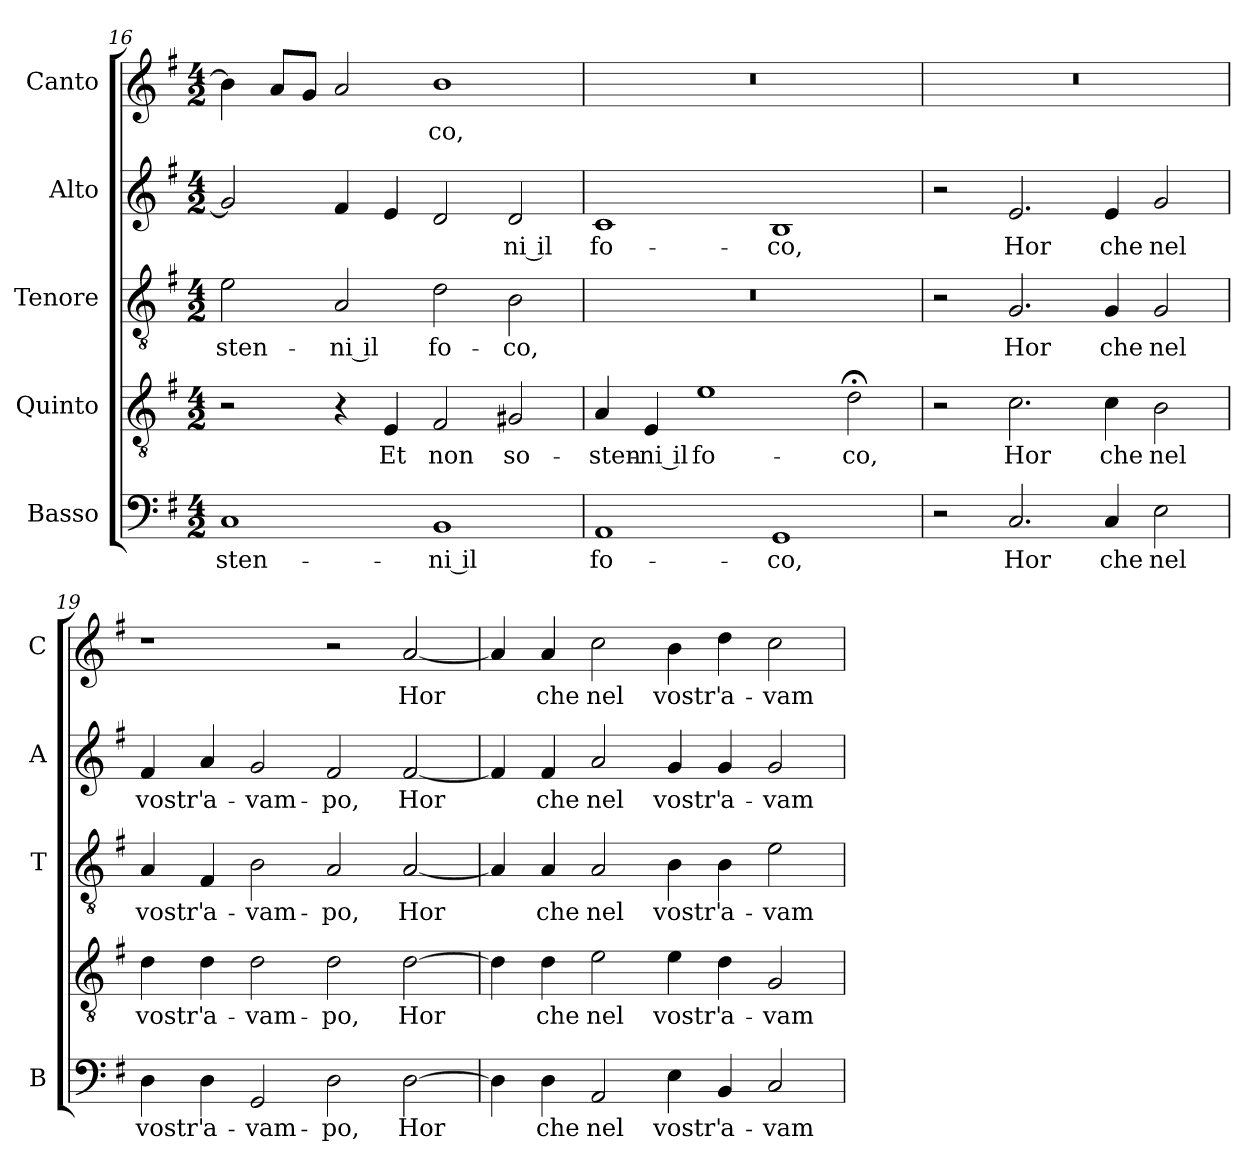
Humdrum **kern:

**kern	**text	**kern	**text	**kern	**text	**kern	**text	**kern	**text
*part5	*part5	*part4	*part4	*part3	*part3	*part2	*part2	*part1	*part1
*staff5	*staff5	*staff4	*staff4	*staff3	*staff3	*staff2	*staff2	*staff1	*staff1
*I"Basso	*	*I"Quinto	*	*I"Tenore	*	*I"Alto	*	*I"Canto	*
*I'B	*	*	*	*I'T	*	*I'A	*	*I'C	*
*clefF4	*	*clefGv2	*	*clefGv2	*	*clefG2	*	*clefG2	*
*k[f#]	*	*k[f#]	*	*k[f#]	*	*k[f#]	*	*k[f#]	*
*G:	*	*G:	*	*G:	*	*G:	*	*G:	*
*M4/2	*	*M4/2	*	*M4/2	*	*M4/2	*	*M4/2	*
=16	=16	=16	=16	=16	=16	=16	=16	=16	=16
!	!LO:LY:b	!	!	!	!	!	!	!	!
!	!	!	!	!	!LO:LY:b	!	!	!	!
1C	-sten-	2r	.	2e\	-sten-	2g/]	.	4b\]	.
.	.	.	.	.	.	.	.	8a/L	.
.	.	.	.	.	.	.	.	8g/J	.
!	!	!	!	!	!LO:LY:b	!	!	!	!
.	.	4r	.	2A/	-ni il	4f#/	.	2a/	.
!	!	!	!LO:LY:b	!	!	!	!	!	!
.	.	4E/	Et	.	.	4e/	.	.	.
!	!LO:LY:b	!	!	!	!	!	!	!	!
!	!	!	!LO:LY:b	!	!	!	!	!	!
!	!	!	!	!	!LO:LY:b	!	!	!	!
!	!	!	!	!	!	!	!	!	!LO:LY:b
1BB	-ni il	2F#/	non	2d\	fo-	2d/	.	1b	-co,
!	!	!	!LO:LY:b	!	!	!	!	!	!
!	!	!	!	!	!LO:LY:b	!	!	!	!
!	!	!	!	!	!	!	!LO:LY:b	!	!
.	.	2G#X/	so-	2B\	-co,	2d/	-ni il	.	.
=17	=17	=17	=17	=17	=17	=17	=17	=17	=17
!	!LO:LY:b	!	!	!	!	!	!	!	!
!	!	!	!LO:LY:b	!	!	!	!	!	!
!	!	!	!	!	!	!	!LO:LY:b	!	!
1AA	fo-	4A/	-sten-	0r	.	1c	fo-	0r	.
!	!	!	!LO:LY:b	!	!	!	!	!	!
.	.	4E/	-ni il	.	.	.	.	.	.
!	!	!	!LO:LY:b	!	!	!	!	!	!
.	.	1e	fo-	.	.	.	.	.	.
!	!LO:LY:b	!	!	!	!	!	!	!	!
!	!	!	!	!	!	!	!LO:LY:b	!	!
1GG	-co,	.	.	.	.	1B	-co,	.	.
!	!	!	!LO:LY:b	!	!	!	!	!	!
.	.	2d;<\	-co,	.	.	.	.	.	.
!!LO:LB:g=z
=18	=18	=18	=18	=18	=18	=18	=18	=18	=18
2r	.	2r	.	2r	.	2r	.	0r	.
!	!LO:LY:b	!	!	!	!	!	!	!	!
!	!	!	!LO:LY:b	!	!	!	!	!	!
!	!	!	!	!	!LO:LY:b	!	!	!	!
!	!	!	!	!	!	!	!LO:LY:b	!	!
2.C/	Hor	2.c\	Hor	2.G/	Hor	2.e/	Hor	.	.
!	!LO:LY:b	!	!	!	!	!	!	!	!
!	!	!	!LO:LY:b	!	!	!	!	!	!
!	!	!	!	!	!LO:LY:b	!	!	!	!
!	!	!	!	!	!	!	!LO:LY:b	!	!
4C/	che	4c\	che	4G/	che	4e/	che	.	.
!	!LO:LY:b	!	!	!	!	!	!	!	!
!	!	!	!LO:LY:b	!	!	!	!	!	!
!	!	!	!	!	!LO:LY:b	!	!	!	!
!	!	!	!	!	!	!	!LO:LY:b	!	!
2E\	nel	2B\	nel	2G/	nel	2g/	nel	.	.
=19	=19	=19	=19	=19	=19	=19	=19	=19	=19
!	!LO:LY:b	!	!	!	!	!	!	!	!
!	!	!	!LO:LY:b	!	!	!	!	!	!
!	!	!	!	!	!LO:LY:b	!	!	!	!
!	!	!	!	!	!	!	!LO:LY:b	!	!
4D\	vostr'	4d\	vostr'	4A/	vostr'	4f#/	vostr'	1r	.
!	!LO:LY:b	!	!	!	!	!	!	!	!
!	!	!	!LO:LY:b	!	!	!	!	!	!
!	!	!	!	!	!LO:LY:b	!	!	!	!
!	!	!	!	!	!	!	!LO:LY:b	!	!
4D\	a-	4d\	a-	4F#/	a-	4a/	a-	.	.
!	!LO:LY:b	!	!	!	!	!	!	!	!
!	!	!	!LO:LY:b	!	!	!	!	!	!
!	!	!	!	!	!LO:LY:b	!	!	!	!
!	!	!	!	!	!	!	!LO:LY:b	!	!
2GG/	-vam-	2d\	-vam-	2B\	-vam-	2g/	-vam-	.	.
!	!LO:LY:b	!	!	!	!	!	!	!	!
!	!	!	!LO:LY:b	!	!	!	!	!	!
!	!	!	!	!	!LO:LY:b	!	!	!	!
!	!	!	!	!	!	!	!LO:LY:b	!	!
2D\	-po,	2d\	-po,	2A/	-po,	2f#/	-po,	2r	.
!	!LO:LY:b	!	!	!	!	!	!	!	!
!	!	!	!LO:LY:b	!	!	!	!	!	!
!	!	!	!	!	!LO:LY:b	!	!	!	!
!	!	!	!	!	!	!	!LO:LY:b	!	!
!	!	!	!	!	!	!	!	!	!LO:LY:b
[2D\	Hor	[2d\	Hor	[2A/	Hor	[2f#/	Hor	[2a/	Hor
=20	=20	=20	=20	=20	=20	=20	=20	=20	=20
4D\]	.	4d\]	.	4A/]	.	4f#/]	.	4a/]	.
!	!LO:LY:b	!	!	!	!	!	!	!	!
!	!	!	!LO:LY:b	!	!	!	!	!	!
!	!	!	!	!	!LO:LY:b	!	!	!	!
!	!	!	!	!	!	!	!LO:LY:b	!	!
!	!	!	!	!	!	!	!	!	!LO:LY:b
4D\	che	4d\	che	4A/	che	4f#/	che	4a/	che
!	!LO:LY:b	!	!	!	!	!	!	!	!
!	!	!	!LO:LY:b	!	!	!	!	!	!
!	!	!	!	!	!LO:LY:b	!	!	!	!
!	!	!	!	!	!	!	!LO:LY:b	!	!
!	!	!	!	!	!	!	!	!	!LO:LY:b
2AA/	nel	2e\	nel	2A/	nel	2a/	nel	2cc\	nel
!	!LO:LY:b	!	!	!	!	!	!	!	!
!	!	!	!LO:LY:b	!	!	!	!	!	!
!	!	!	!	!	!LO:LY:b	!	!	!	!
!	!	!	!	!	!	!	!LO:LY:b	!	!
!	!	!	!	!	!	!	!	!	!LO:LY:b
4E\	vostr'	4e\	vostr'	4B\	vostr'	4g/	vostr'	4b\	vostr'
!	!LO:LY:b	!	!	!	!	!	!	!	!
!	!	!	!LO:LY:b	!	!	!	!	!	!
!	!	!	!	!	!LO:LY:b	!	!	!	!
!	!	!	!	!	!	!	!LO:LY:b	!	!
!	!	!	!	!	!	!	!	!	!LO:LY:b
4BB/	a-	4d\	a-	4B\	a-	4g/	a-	4dd\	a-
!	!LO:LY:b	!	!	!	!	!	!	!	!
!	!	!	!LO:LY:b	!	!	!	!	!	!
!	!	!	!	!	!LO:LY:b	!	!	!	!
!	!	!	!	!	!	!	!LO:LY:b	!	!
!	!	!	!	!	!	!	!	!	!LO:LY:b
2C/	-vam-	2G/	-vam-	2e\	-vam-	2g/	-vam-	2cc\	-vam-
=	=	=	=	=	=	=	=	=	=
*-	*-	*-	*-	*-	*-	*-	*-	*-	*-
